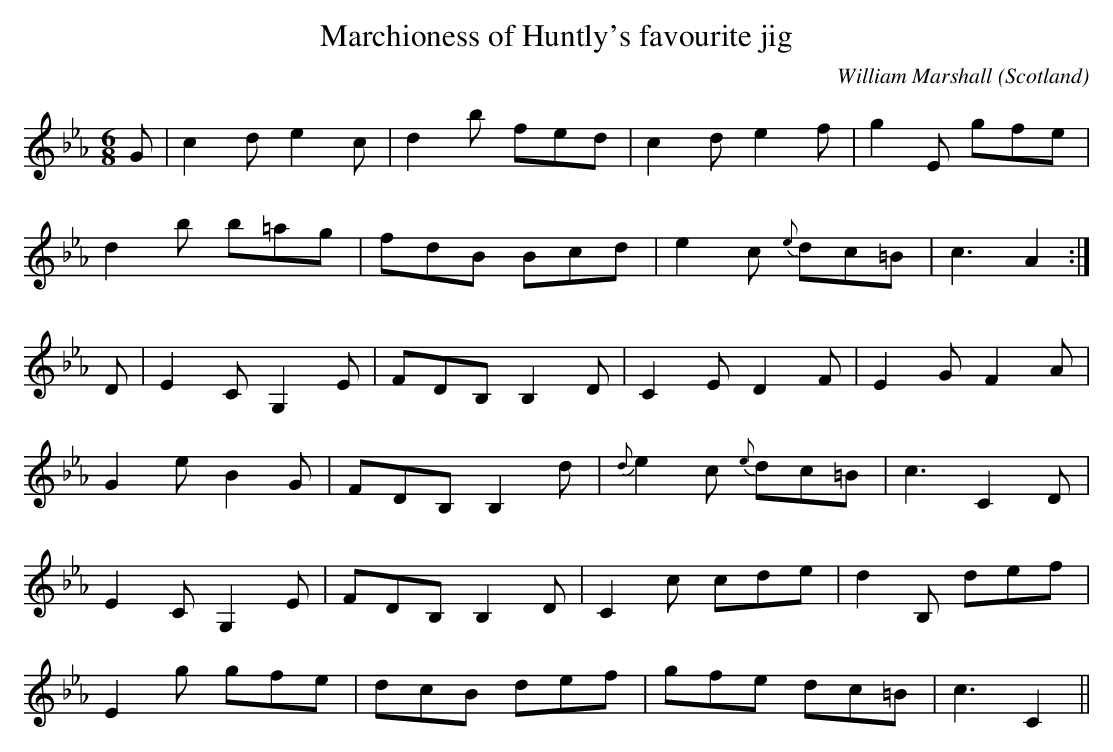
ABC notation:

X:1
T:Marchioness of Huntly's favourite jig
C:William Marshall
O:Scotland
M:6/8
L:1/8
K:Cm
G|c2d e2c|d2b fed|c2d e2f|g2E gfe|!
d2b b=ag|fdB Bcd|e2c {e}dc=B|c3 A2:|!
D|E2C G,2E|FDB, B,2D|C2E D2F|E2G F2A|!
G2e B2G|FDB, B,2d|{d}e2c {e}dc=B|c3 C2D|!
E2C G,2E|FDB, B,2D|C2c cde|d2B, def|!
E2g gfe|dcB def|gfe dc=B|c3 C2||!
